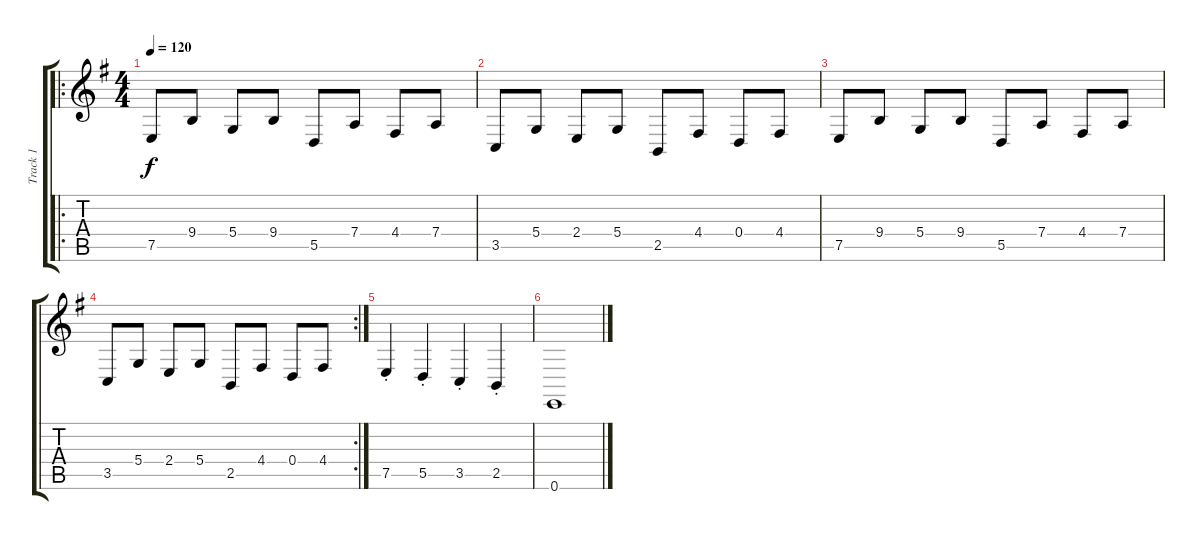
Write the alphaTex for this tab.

\track ("Track 1" "Track 1") {instrument vibraphone}
\staff {score tabs}
\tuning (E4 B3 G3 D3 A2 E2) {hide}
\ro
\ts (4 4)
\tempo 120
\clef g2
\ks g
7.5.8{dy f} 9.4.8 5.4.8 9.4.8 5.5.8 7.4.8 4.4.8 7.4.8 |
3.5.8 5.4.8 2.4.8 5.4.8 2.5.8 4.4.8 0.4.8 4.4.8 |
7.5.8 9.4.8 5.4.8 9.4.8 5.5.8 7.4.8 4.4.8 7.4.8 |
\rc 2
3.5.8 5.4.8 2.4.8 5.4.8 2.5.8 4.4.8 0.4.8 4.4.8 |
7.5{st}.4 5.5{st}.4 3.5{st}.4 2.5{st}.4 |
0.6.1{volume 0}
